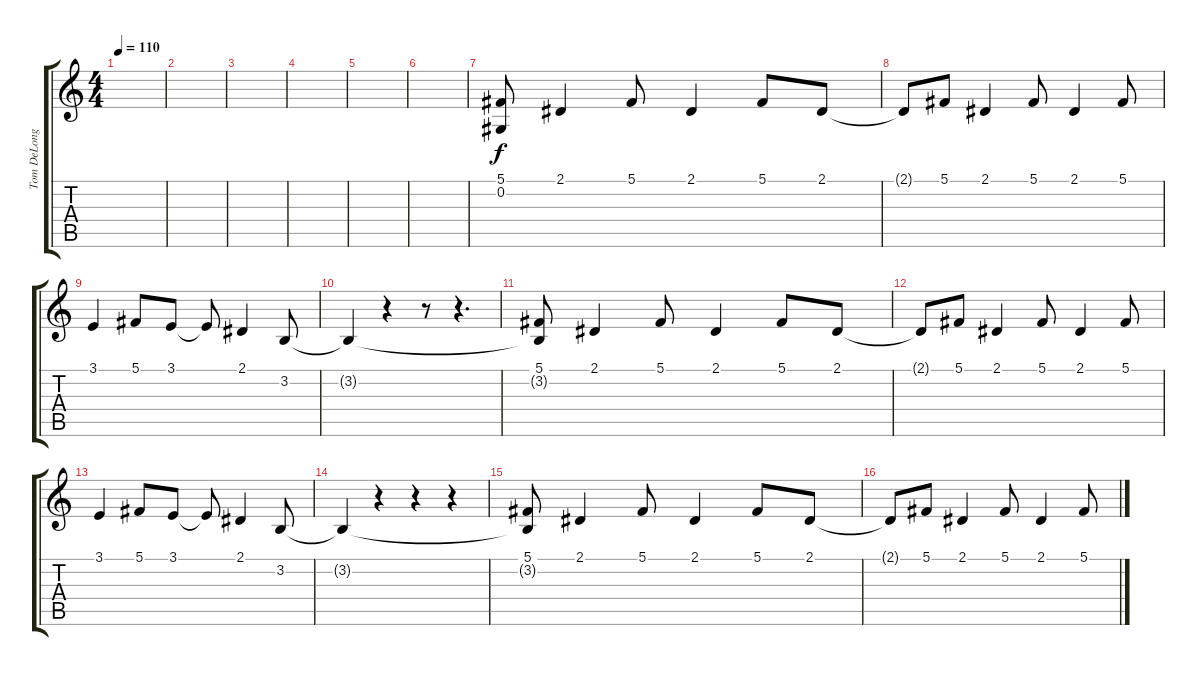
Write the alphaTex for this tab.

\track ("Tom DeLonge Lead Voice" "Tom DeLong") {instrument baritonesax}
\staff {score tabs}
\tuning (Db4 Ab3 E3 B2 Gb2 Db2) {hide}
\ts (4 4)
\tempo 110
\clef g2
\ks c
|
|
|
|
|
|
(5.1 0.2).8 2.1.4 5.1.8 2.1.4 5.1.8 2.1.8 |
2.1{t}.8 5.1.8 2.1.4 5.1.8 2.1.4 5.1.8 |
3.1.4 5.1.8 3.1.8 3.1{t}.8 2.1.4 3.2.8 |
3.2{t}.4 r.4 r.8 r.4{d} |
(5.1 3.2{t}).8 2.1.4 5.1.8 2.1.4 5.1.8 2.1.8 |
2.1{t}.8 5.1.8 2.1.4 5.1.8 2.1.4 5.1.8 |
3.1.4 5.1.8 3.1.8 3.1{t}.8 2.1.4 3.2.8 |
3.2{t}.4 r.4 r.4 r.4 |
(5.1 3.2{t}).8 2.1.4 5.1.8 2.1.4 5.1.8 2.1.8 |
2.1{t}.8 5.1.8 2.1.4 5.1.8 2.1.4 5.1.8
